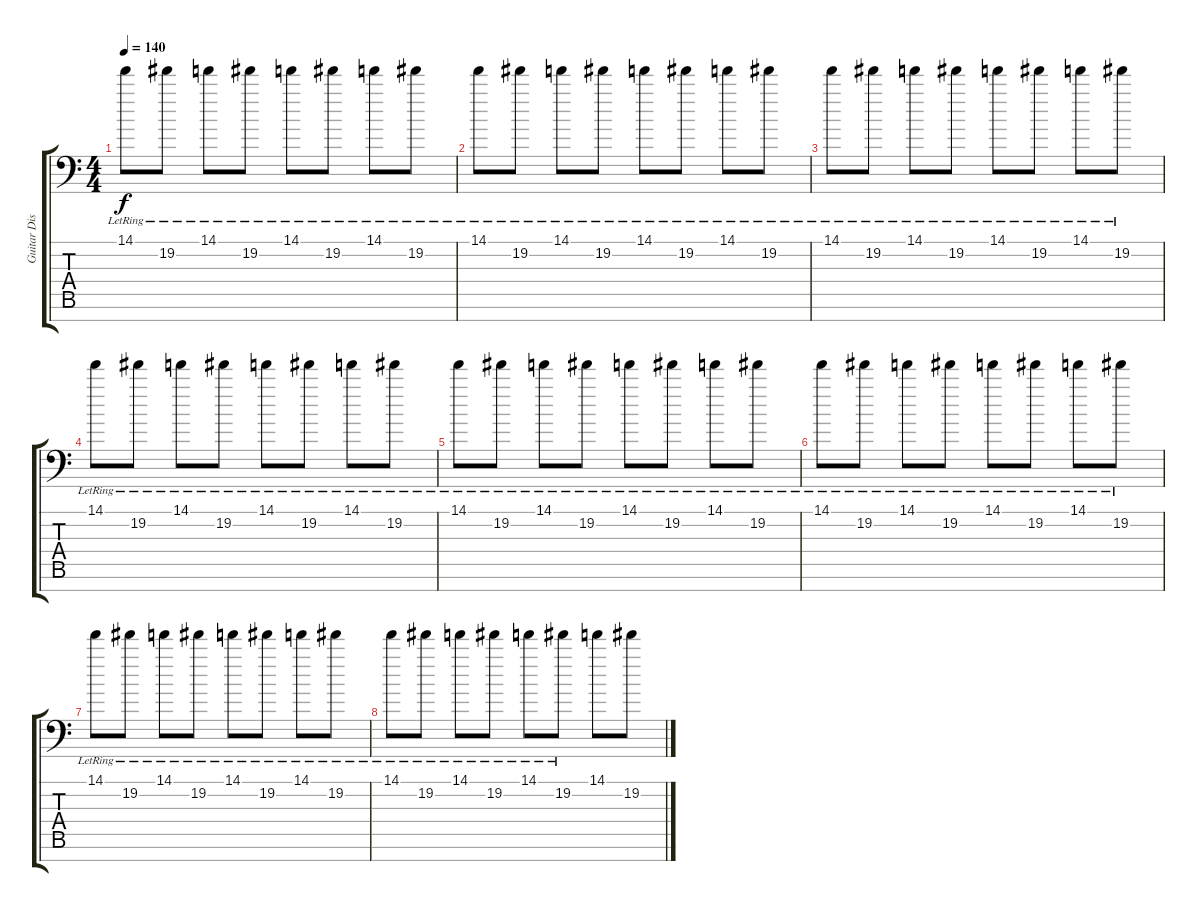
\track ("Guitar Dissonance " "Guitar Dis") {instrument distortionguitar}
\staff {score tabs}
\tuning (Eb4 B3 G3 D3 Bb2 F2 C-1) {hide}
\ts (4 4)
\tempo 140
\clef f4
\ks c
14.1{lr}.8{dy f} 19.2{lr}.8 14.1{lr}.8 19.2{lr}.8 14.1{lr}.8 19.2{lr}.8 14.1{lr}.8 19.2{lr}.8 |
14.1{lr}.8 19.2{lr}.8 14.1{lr}.8 19.2{lr}.8 14.1{lr}.8 19.2{lr}.8 14.1{lr}.8 19.2{lr}.8 |
14.1{lr}.8 19.2{lr}.8 14.1{lr}.8 19.2{lr}.8 14.1{lr}.8 19.2{lr}.8 14.1{lr}.8 19.2{lr}.8 |
14.1{lr}.8 19.2{lr}.8 14.1{lr}.8 19.2{lr}.8 14.1{lr}.8 19.2{lr}.8 14.1{lr}.8 19.2{lr}.8 |
14.1{lr}.8 19.2{lr}.8 14.1{lr}.8 19.2{lr}.8 14.1{lr}.8 19.2{lr}.8 14.1{lr}.8 19.2{lr}.8 |
14.1{lr}.8 19.2{lr}.8 14.1{lr}.8 19.2{lr}.8 14.1{lr}.8 19.2{lr}.8 14.1{lr}.8 19.2{lr}.8 |
14.1{lr}.8 19.2{lr}.8 14.1{lr}.8 19.2{lr}.8 14.1{lr}.8 19.2{lr}.8 14.1{lr}.8 19.2{lr}.8 |
14.1{lr}.8 19.2{lr}.8 14.1{lr}.8 19.2{lr}.8 14.1{lr}.8 19.2{lr}.8 14.1.8 19.2.8
